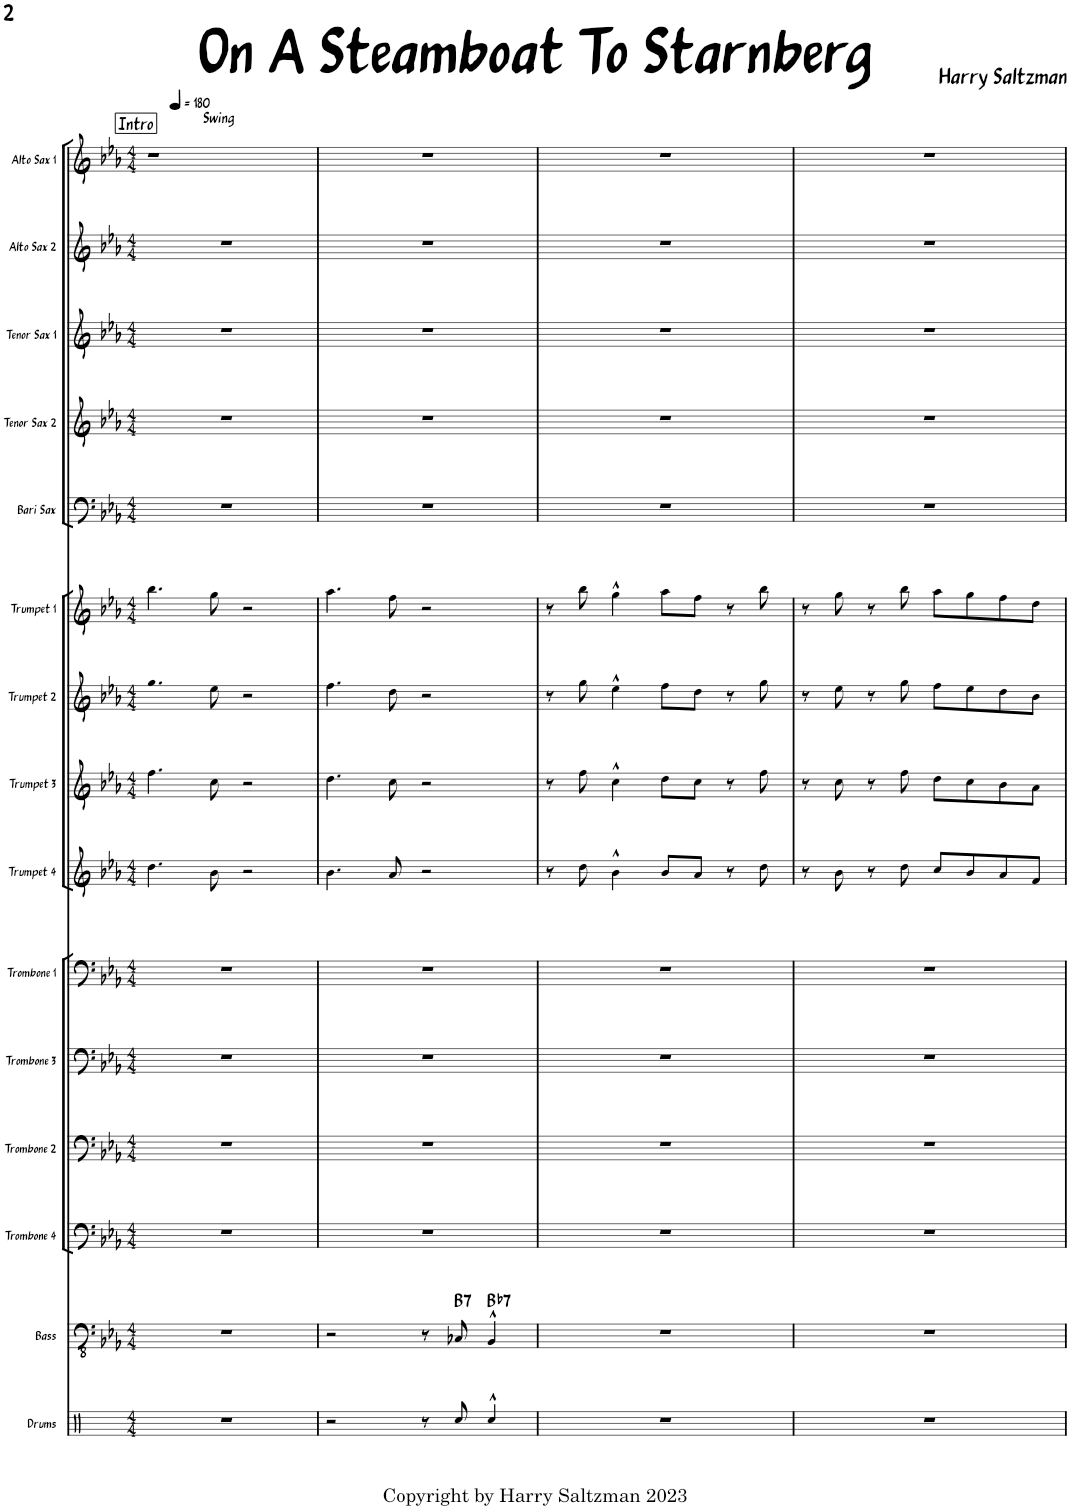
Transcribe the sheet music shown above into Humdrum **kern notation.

**kern	**kern	**harte	**kern	**harte	**kern	**harte	**kern	**kern	**kern	**kern	**kern	**kern	**kern	**kern	**kern	**kern	**kern	**kern	**kern
*part17	*part16	*part16	*part15	*part15	*part14	*part14	*part13	*part12	*part11	*part10	*part9	*part8	*part7	*part6	*part5	*part4	*part3	*part2	*part1
*staff17	*staff16	*	*staff15	*	*staff14	*	*staff13	*staff12	*staff11	*staff10	*staff9	*staff8	*staff7	*staff6	*staff5	*staff4	*staff3	*staff2	*staff1
*I"Drums	*I"Bass	*	*I"Piano	*	*I"Guitar / Keys	*	*I"Trombone 4	*I"Trombone 2	*I"Trombone 3	*I"Trombone 1	*I"Trumpet 4	*I"Trumpet 3	*I"Trumpet 2	*I"Trumpet 1	*I"Bari Sax	*I"Tenor Sax 2	*I"Tenor Sax 1	*I"Alto Sax 2	*I"Alto Sax 1
*I'Drums	*I'Bass	*	*I'Pno.	*	*I'Git / key	*	*I'Tbn. 4	*I'Tbn. 2	*I'Tbn. 3	*I'Tbn. 1	*I'Tpt. 4	*I'Tpt. 3	*I'Tpt. 2	*I'Tpt. 1	*I'Bari	*I'Tenor 2	*I'Tenor 1	*I'Alto 2	*I'Alto 1
*	*	*	*stria5	*	*stria5	*	*	*	*	*	*	*	*	*	*	*	*	*	*
*clefX	*clefFv4	*	*clefF4	*	*clefGv2	*	*clefF4	*clefF4	*clefF4	*clefF4	*clefG2	*clefG2	*clefG2	*clefG2	*clefF4	*clefG2	*clefG2	*clefG2	*clefG2
*	*	*	*	*	*	*	*	*	*	*	*Trd1c2	*Trd1c2	*Trd1c2	*Trd1c2	*Trd12c21	*Trd8c14	*Trd8c14	*Trd5c9	*Trd5c9
*k[]	*k[b-e-a-]	*	*k[b-e-a-]	*	*k[b-e-a-]	*	*k[b-e-a-]	*k[b-e-a-]	*k[b-e-a-]	*k[b-e-a-]	*k[b-e-a-]	*k[b-e-a-]	*k[b-e-a-]	*k[b-e-a-]	*k[b-e-a-]	*k[b-e-a-]	*k[b-e-a-]	*k[b-e-a-]	*k[b-e-a-]
*M4/4	*M4/4	*	*M4/4	*	*M4/4	*	*M4/4	*M4/4	*M4/4	*M4/4	*M4/4	*M4/4	*M4/4	*M4/4	*M4/4	*M4/4	*M4/4	*M4/4	*M4/4
*MM180	*MM180	*	*MM180	*	*MM180	*	*MM180	*MM180	*MM180	*MM180	*MM180	*MM180	*MM180	*MM180	*MM180	*MM180	*MM180	*MM180	*MM180
!!LO:REH:place=s1:a:B:rj:fs=14:t=Intro
=1	=1	=1	=1	=1	=1	=1	=1	=1	=1	=1	=1	=1	=1	=1	=1	=1	=1	=1	=1
!	!	!	!	!	!	!	!	!	!	!	!	!	!	!	!	!	!	!	!LO:TX:a:B:t=Swing
1r	1r	.	1r	.	1r	.	1r	1r	1r	1r	4.dd\	4.ff\	4.gg	4.bb-\	1r	1r	1r	1r	1r
.	.	.	.	.	.	.	.	.	.	.	8b-\	8cc\	8ee-\	8gg\	.	.	.	.	.
.	.	.	.	.	.	.	.	.	.	.	2r	2r	2r	2r	.	.	.	.	.
=2	=2	=2	=2	=2	=2	=2	=2	=2	=2	=2	=2	=2	=2	=2	=2	=2	=2	=2	=2
2r	2r	.	2r	.	2r	.	1r	1r	1r	1r	4.b-\	4.dd\	4.ff\	4.aa-\	1r	1r	1r	1r	1r
.	.	.	.	.	.	.	.	.	.	.	8a-/	8cc\	8dd\	8ff\	.	.	.	.	.
8r	8r	.	8r	.	8r	.	.	.	.	.	2r	2r	2r	2r	.	.	.	.	.
!	!	!LO:H:kt=7	!	!LO:H:kt=7	!	!LO:H:kt=7	!	!	!	!	!	!	!	!	!	!	!	!	!
8Rcc/	8CC-X/	B:7	8C-X	B:7	8c-X	B:7	.	.	.	.	.	.	.	.	.	.	.	.	.
!	!	!LO:H:kt=7	!	!LO:H:kt=7	!	!LO:H:kt=7	!	!	!	!	!	!	!	!	!	!	!	!	!
4Rcc^^/	4BBB-^^/	Bb:7	4BB-^^	Bb:7	4B-^^	Bb:7	.	.	.	.	.	.	.	.	.	.	.	.	.
=3	=3	=3	=3	=3	=3	=3	=3	=3	=3	=3	=3	=3	=3	=3	=3	=3	=3	=3	=3
1r	1r	.	1r	.	1r	.	1r	1r	1r	1r	8r	8r	8r	8r	1r	1r	1r	1r	1r
.	.	.	.	.	.	.	.	.	.	.	8dd\	8ff\	8gg\	8bb-\	.	.	.	.	.
.	.	.	.	.	.	.	.	.	.	.	4b-^^\	4cc^^\	4ee-^^\	4gg^^\	.	.	.	.	.
.	.	.	.	.	.	.	.	.	.	.	8b-/L	8dd\L	8ff\L	8aa-\L	.	.	.	.	.
.	.	.	.	.	.	.	.	.	.	.	8a-/J	8cc\J	8dd\J	8ff\J	.	.	.	.	.
.	.	.	.	.	.	.	.	.	.	.	8r	8r	8r	8r	.	.	.	.	.
.	.	.	.	.	.	.	.	.	.	.	8dd\	8ff\	8gg\	8bb-\	.	.	.	.	.
=4	=4	=4	=4	=4	=4	=4	=4	=4	=4	=4	=4	=4	=4	=4	=4	=4	=4	=4	=4
1r	1r	.	1r	.	1r	.	1r	1r	1r	1r	8r	8r	8r	8r	1r	1r	1r	1r	1r
.	.	.	.	.	.	.	.	.	.	.	8b-\	8cc\	8ee-\	8gg\	.	.	.	.	.
.	.	.	.	.	.	.	.	.	.	.	8r	8r	8r	8r	.	.	.	.	.
.	.	.	.	.	.	.	.	.	.	.	8dd\	8ff\	8gg\	8bb-\	.	.	.	.	.
.	.	.	.	.	.	.	.	.	.	.	8cc/L	8dd\L	8ff\L	8aa-\L	.	.	.	.	.
.	.	.	.	.	.	.	.	.	.	.	8b-/	8cc\	8ee-\	8gg\	.	.	.	.	.
.	.	.	.	.	.	.	.	.	.	.	8a-/	8b-\	8dd\	8ff\	.	.	.	.	.
.	.	.	.	.	.	.	.	.	.	.	8f/J	8a-\J	8b-\J	8dd\J	.	.	.	.	.
=	=	=	=	=	=	=	=	=	=	=	=	=	=	=	=	=	=	=	=
*-	*-	*-	*-	*-	*-	*-	*-	*-	*-	*-	*-	*-	*-	*-	*-	*-	*-	*-	*-
